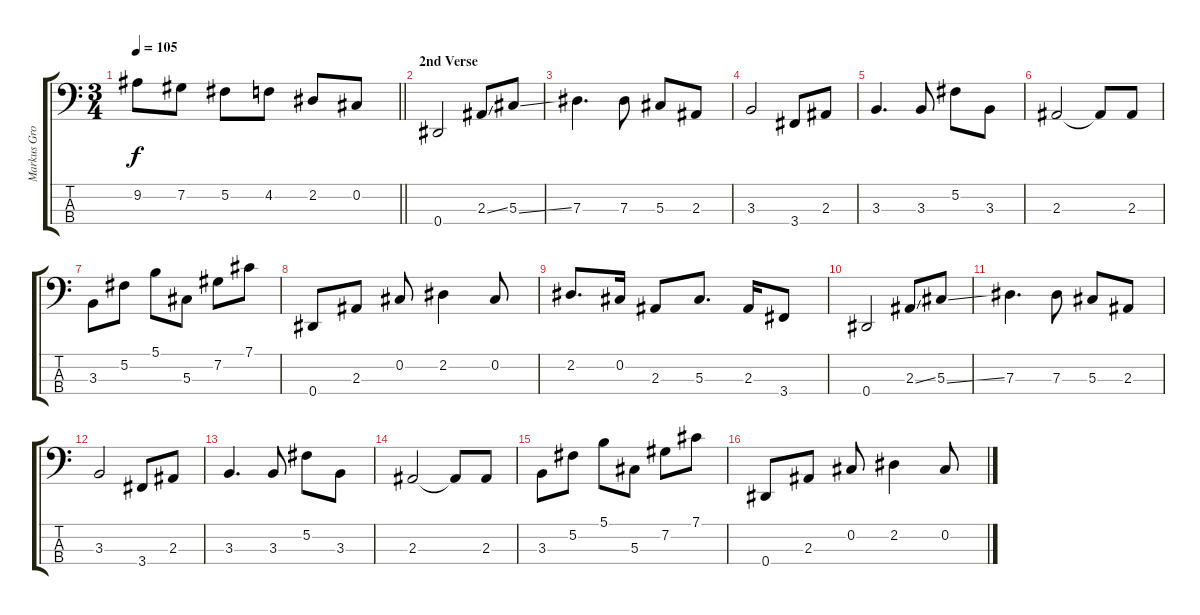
\track ("Markus Grosskopf" "Markus Gro") {instrument electricbassfinger}
\staff {score tabs}
\tuning (Gb2 Db2 Ab1 Eb1) {hide}
\ts (3 4)
\tempo 105
\clef f4
\barLineRight lightlight
\ks c
9.2.8{dy f} 7.2.8 5.2.8 4.2.8 2.2.8 0.2.8 |
\section ("" "2nd Verse")
0.4.2 2.3{ss}.8 5.3{ss}.8 |
7.3.4{d} 7.3.8 5.3.8 2.3.8 |
3.3.2 3.4.8 2.3.8 |
3.3.4{d} 3.3.8 5.2.8 3.3.8 |
2.3.2 2.3{t}.8 2.3.8 |
3.3.8 5.2.8 5.1.8 5.3.8 7.2.8 7.1.8 |
0.4.8 2.3.8 0.2.8 2.2.4 0.2.8 |
2.2.8{d} 0.2.16 2.3.8 5.3.8{d} 2.3.16 3.4.8 |
0.4.2 2.3{ss}.8 5.3{ss}.8 |
7.3.4{d} 7.3.8 5.3.8 2.3.8 |
3.3.2 3.4.8 2.3.8 |
3.3.4{d} 3.3.8 5.2.8 3.3.8 |
2.3.2 2.3{t}.8 2.3.8 |
3.3.8 5.2.8 5.1.8 5.3.8 7.2.8 7.1.8 |
0.4.8 2.3.8 0.2.8 2.2.4 0.2.8
